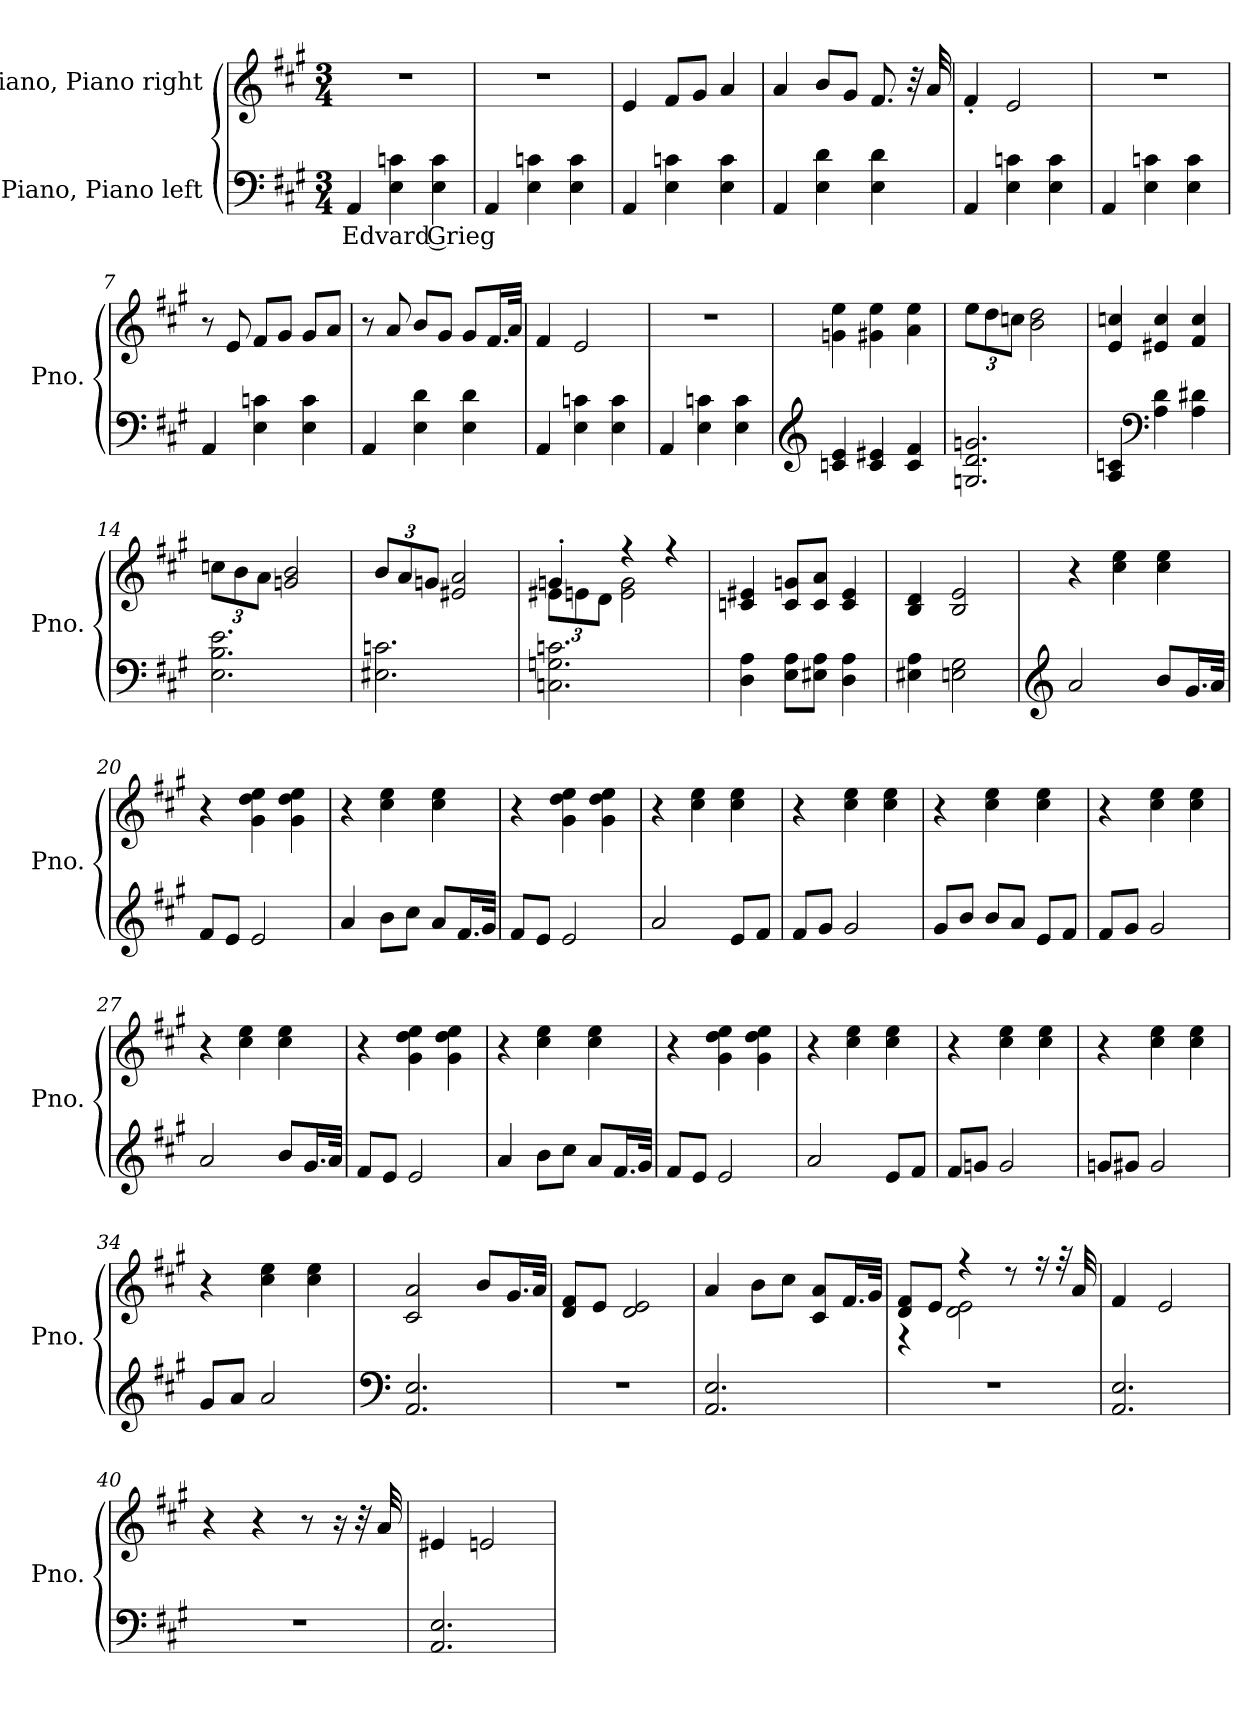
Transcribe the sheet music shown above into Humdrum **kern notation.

**kern	**text	**kern
*part2	*part2	*part1
*staff2	*staff2	*staff1
*I"Piano, Piano left	*	*I"Piano, Piano right
*I'Pno.	*	*I'Pno.
*clefF4	*	*clefG2
*k[f#c#g#]	*	*k[f#c#g#]
*M3/4	*	*M3/4
*MM100	*	*MM100
=1	=1	=1
!	!LO:LY:b	!
4AA/	Edvard Grieg	2.r
4E\ 4cn\	.	.
4E\ 4c\	.	.
=2	=2	=2
4AA/	.	2.r
4E\ 4cn\	.	.
4E\ 4c\	.	.
=3	=3	=3
4AA/	.	4e/
4E\ 4cn\	.	8f#/L
.	.	8g#/J
4E\ 4c\	.	4a/
=4	=4	=4
4AA/	.	4a/
4E\ 4d\	.	8b/L
.	.	8g#/J
4E\ 4d\	.	8.f#/
.	.	32r
.	.	32a/
=5	=5	=5
4AA/	.	4f#'/
4E\ 4cn\	.	2e/
4E\ 4c\	.	.
!!LO:LB:g=z
=6	=6	=6
4AA/	.	2.r
4E\ 4cn\	.	.
4E\ 4c\	.	.
=7	=7	=7
4AA/	.	8r
.	.	8e/
4E\ 4cn\	.	8f#/L
.	.	8g#/J
4E\ 4c\	.	8g#/L
.	.	8a/J
=8	=8	=8
4AA/	.	8r
.	.	8a/
4E\ 4d\	.	8b/L
.	.	8g#/J
4E\ 4d\	.	8g#/L
.	.	16.f#/L
.	.	32a/JJk
=9	=9	=9
4AA/	.	4f#/
4E\ 4cn\	.	2e/
4E\ 4c\	.	.
=10	=10	=10
4AA/	.	2.r
4E\ 4cn\	.	.
4E\ 4c\	.	.
=11	=11	=11
*clefG2	*	*
4cn/ 4e/	.	4gn\ 4ee\
4c/ 4e#X/	.	4g#X\ 4ee\
4c/ 4f#/	.	4a\ 4ee\
!!LO:LB:g=z
=12	=12	=12
*	*	*Xbrackettup
2.Gn/ 2.d/ 2.gn/	.	12ee\L
.	.	12dd\
.	.	12ccn\J
.	.	2b\ 2dd\
=13	=13	=13
4A/ 4cn/	.	4e/ 4ccn/
*clefF4	*	*
4A\ 4d\	.	4e#X/ 4cc/
4A\ 4d#X\	.	4f#/ 4cc/
=14	=14	=14
2.E\ 2.B\ 2.e\	.	12ccn\L
.	.	12b\
.	.	12a\J
.	.	2gn/ 2b/
=15	=15	=15
2.E#X\ 2.cn\	.	12b/L
.	.	12a/
.	.	12gn/J
.	.	2e#X/ 2a/
=16	=16	=16
*	*	*^
2.Cn\ 2.Gn\ 2.cn\	.	4gn'/	12e#X\L
.	.	.	12en\
.	.	.	12d\J
.	.	4r	2e\ 2g\
.	.	4r	.
*	*	*v	*v
=17	=17	=17
4D\ 4A\	.	4cn/ 4e#X/
8E\ 8A\L	.	8c/ 8gn/L
8E#X\ 8A\J	.	8c/ 8a/J
4D\ 4A\	.	4c/ 4e#/
!!LO:LB:g=z
=18	=18	=18
4E#X\ 4A\	.	4B/ 4d/
2En\ 2G#\	.	2B/ 2e/
=19	=19	=19
*clefG2	*	*
2a/	.	4r
.	.	4cc#\ 4ee\
8b/L	.	4cc#\ 4ee\
16.g#/L	.	.
32a/JJk	.	.
=20	=20	=20
8f#/L	.	4r
8e/J	.	.
2e/	.	4g#\ 4dd\ 4ee\
.	.	4g#\ 4dd\ 4ee\
=21	=21	=21
4a/	.	4r
8b\L	.	4cc#\ 4ee\
8cc#\J	.	.
8a/L	.	4cc#\ 4ee\
16.f#/L	.	.
32g#/JJk	.	.
=22	=22	=22
8f#/L	.	4r
8e/J	.	.
2e/	.	4g#\ 4dd\ 4ee\
.	.	4g#\ 4dd\ 4ee\
=23	=23	=23
2a/	.	4r
.	.	4cc#\ 4ee\
8e/L	.	4cc#\ 4ee\
8f#/J	.	.
=24	=24	=24
8f#/L	.	4r
8g#/J	.	.
2g#/	.	4cc#\ 4ee\
.	.	4cc#\ 4ee\
!!LO:LB:g=z
=25	=25	=25
8g#/L	.	4r
8b/J	.	.
8b/L	.	4cc#\ 4ee\
8a/J	.	.
8e/L	.	4cc#\ 4ee\
8f#/J	.	.
=26	=26	=26
8f#/L	.	4r
8g#/J	.	.
2g#/	.	4cc#\ 4ee\
.	.	4cc#\ 4ee\
=27	=27	=27
2a/	.	4r
.	.	4cc#\ 4ee\
8b/L	.	4cc#\ 4ee\
16.g#/L	.	.
32a/JJk	.	.
=28	=28	=28
8f#/L	.	4r
8e/J	.	.
2e/	.	4g#\ 4dd\ 4ee\
.	.	4g#\ 4dd\ 4ee\
=29	=29	=29
4a/	.	4r
8b\L	.	4cc#\ 4ee\
8cc#\J	.	.
8a/L	.	4cc#\ 4ee\
16.f#/L	.	.
32g#/JJk	.	.
=30	=30	=30
8f#/L	.	4r
8e/J	.	.
2e/	.	4g#\ 4dd\ 4ee\
.	.	4g#\ 4dd\ 4ee\
=31	=31	=31
2a/	.	4r
.	.	4cc#\ 4ee\
8e/L	.	4cc#\ 4ee\
8f#/J	.	.
!!LO:LB:g=z
=32	=32	=32
8f#/L	.	4r
8gn/J	.	.
2g/	.	4cc#\ 4ee\
.	.	4cc#\ 4ee\
=33	=33	=33
8gn/L	.	4r
8g#X/J	.	.
2g#/	.	4cc#\ 4ee\
.	.	4cc#\ 4ee\
=34	=34	=34
8g#/L	.	4r
8a/J	.	.
2a/	.	4cc#\ 4ee\
.	.	4cc#\ 4ee\
=35	=35	=35
*clefF4	*	*
2.AA/ 2.E/	.	2c#/ 2a/
.	.	8b/L
.	.	16.g#/L
.	.	32a/JJk
=36	=36	=36
2.r	.	8d/ 8f#/L
.	.	8e/J
.	.	2d/ 2e/
=37	=37	=37
2.AA/ 2.E/	.	4a/
.	.	8b\L
.	.	8cc#\J
.	.	8c#/ 8a/L
.	.	16.f#/L
.	.	32g#/JJk
!!LO:PB:g=z
=38	=38	=38
*	*	*^
2.r	.	8d/ 8f#/L	4r
.	.	8e/J	.
.	.	4r	2d\ 2e\
.	.	8r	.
.	.	16r	.
.	.	32r	.
.	.	32a/	.
*	*	*v	*v
=39	=39	=39
2.AA/ 2.E/	.	4f#/
.	.	2e/
=40	=40	=40
2.r	.	4r
.	.	4r
.	.	8r
.	.	16r
.	.	32r
.	.	32a/
=41	=41	=41
2.AA/ 2.E/	.	4e#X/
.	.	2en/
=	=	=
*-	*-	*-
